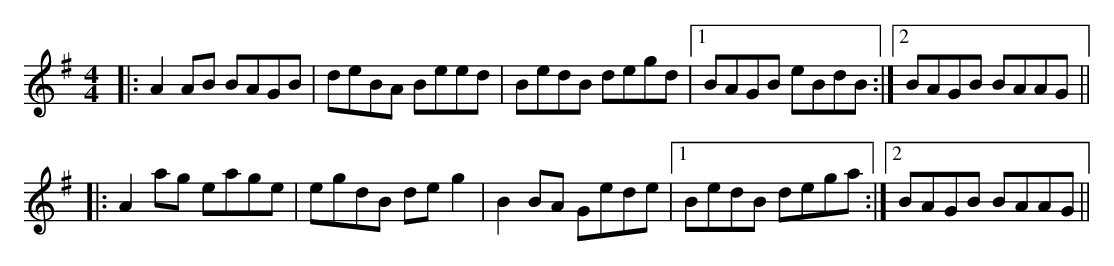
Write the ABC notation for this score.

X:1
M:4/4
K:Ador
|:A2AB BAGB|deBA Beed|BedB degd|1 BAGB eBdB:|2 BAGB BAAG||
|:A2ag eage|egdB deg2|B2BA Gede|1 BedB dega:|2 BAGB BAAG||
